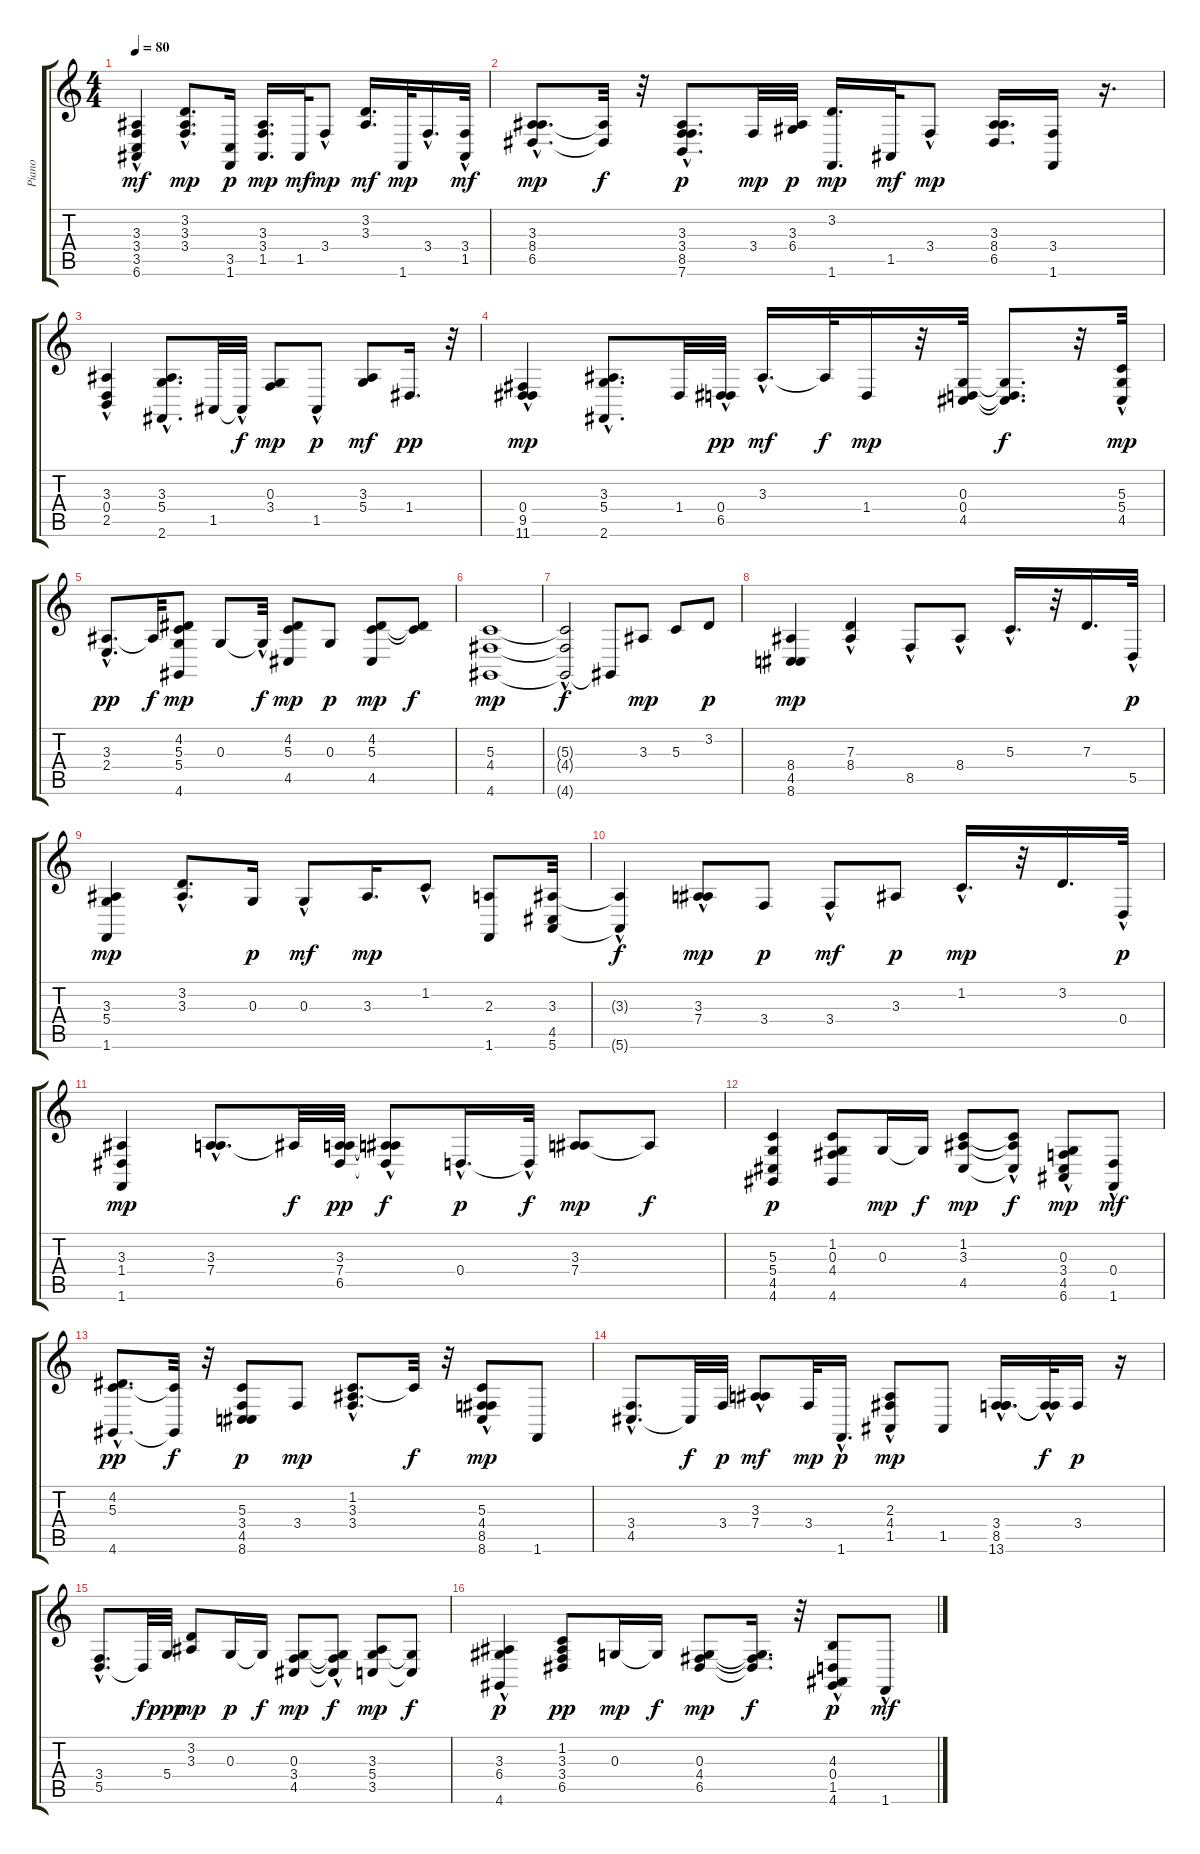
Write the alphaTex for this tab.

\track ("Piano" "Piano") {instrument brightacousticpiano}
\staff {score tabs}
\tuning (E4 B3 G3 D3 A2 E2) {hide}
\ts (4 4)
\tempo 80
\clef g2
\ks c
(3.3{hac} 3.4{hac} 3.5{hac} 6.6{hac}).4{dy mf} (3.2{hac} 3.3{hac} 3.4{hac}).8{d dy mp} (3.5 1.6).16{dy p} (3.3 3.4 1.5).16{d dy mp} 1.5.32{dy mf} 3.4{hac}.8{dy mp} (3.2 3.3).16{d dy mf} 1.6.32{dy mp} 3.4{hac}.16{d} (3.4{hac} 1.5{hac}).32{dy mf} |
(3.3{hac} 8.4{hac} 6.5{hac}).8{d dy mp} (3.3{t} 6.5{t}).32{dy f} r.32 (3.3{hac} 3.4 8.5{hac} 7.6{hac}).8{d dy p} 3.4.32{dy mp} (3.3 6.4).32{dy p} (3.2 1.6).16{d dy mp} 1.5.32{dy mf} 3.4{hac}.8{dy mp} (3.3 8.4 6.5).16{d} (3.4 1.6).16 r.16{d} |
(3.3{hac} 0.4{hac} 2.5{hac}).4 (3.3{hac} 5.4{hac} 2.6).8{d} 1.5.32 1.5{hac t}.32{dy f} (0.3 3.4).8{dy mp} 1.5{hac}.8{dy p} (3.3 5.4).8{dy mf} 1.4.16{d dy pp} r.32 |
(0.4{hac} 9.5{hac} 11.6{hac}).4{dy mp} (3.3{hac} 5.4{hac} 2.6).8{d} 1.4.32 (0.4{hac} 6.5).32{dy pp} 3.3{hac}.16{d dy mf} 3.3{t}.32{dy f} 1.4.16{dy mp} r.32 (0.3 0.4 4.5).32 (0.3{t} 0.4{t} 4.5{t}).8{d dy f} r.32 (5.3{hac} 5.4{hac} 4.5{hac}).32{dy mp} |
(3.3{hac} 2.4).8{d dy pp} 3.3{t}.32{dy f} (4.2 5.3 5.4 4.6).8{dy mp} 0.3.8 0.3{hac t}.32{dy f} (4.2 5.3 4.5).8{dy mp} 0.3.8{dy p} (4.2 5.3 4.5).8{dy mp} (4.2{t} 5.3{t}).8{dy f} |
(5.3 4.4 4.6).1{dy mp} |
(5.3{t} 4.4{hac t} 4.6{t}).2{dy f} 4.6{t}.8 3.3.8{dy mp} 5.3.8 3.2.8{dy p} |
(8.4 4.5 8.6).4{dy mp} (7.3 8.4{hac}).4 8.5{hac}.8 8.4{hac}.8 5.3{hac}.16{d} r.32 7.3.16{d} 5.5{hac}.32{dy p} |
(3.3 5.4 1.6).4{dy mp} (3.2{hac} 3.3{hac}).8{d} 0.3.16{dy p} 0.3{hac}.8{dy mf} 3.3.16{d dy mp} 1.2{hac}.8 (2.3 1.6).8 (3.3 4.5 5.6).32 |
(3.3{t} 5.6{hac t}).4{dy f} (3.3{hac} 7.4).8{dy mp} 3.4.8{dy p} 3.4{hac}.8{dy mf} 3.3.8{dy p} 1.2{hac}.16{d dy mp} r.32 3.2.16{d} 0.4{hac}.32{dy p} |
(3.3 1.4 1.6).4{dy mp} (3.3{hac} 7.4{hac}).8{d} 3.3{t}.32{dy f} (3.3 7.4 6.5).32{dy pp} (3.3{hac t} 7.4{t} 6.5{hac t}).8{dy f} 0.4{hac}.16{d dy p} 0.4{hac t}.32{dy f} (3.3 7.4).8{dy mp} 7.4{t}.8{dy f} |
(5.3 5.4 4.5 4.6).4{dy p} (1.2 0.3 4.4 4.6).8 0.3.16{dy mp} 0.3{t}.16{dy f} (1.2 3.3 4.5).8{dy mp} (1.2{t} 3.3{hac t} 4.5{t}).8{dy f} (0.3 3.4{hac} 4.5 6.6).8{dy mp} (0.4 1.6{hac}).8{dy mf} |
(4.2{hac} 5.3{hac} 4.6{hac}).8{d dy pp} (5.3{t} 4.6{t}).32{dy f} r.32 (5.3 3.4 4.5 8.6).8{dy p} 3.4.8{dy mp} (1.2{hac} 3.3{hac} 3.4{hac}).8{d} 1.2{t}.32{dy f} r.32 (5.3 4.4 8.5{hac} 8.6).8{dy mp} 1.6.8 |
(3.4{hac} 4.5{hac}).8{d} 4.5{t}.32{dy f} 3.4.32{dy p} (3.3{hac} 7.4).8{dy mf} 3.4.32{dy mp} 1.6{hac}.16{d dy p} (2.3{hac} 4.4{hac} 1.5{hac}).8{dy mp} 1.5.8 (3.4 8.5{hac} 13.6{hac}).16{d} (8.5{hac t} 13.6{t}).32{dy f} 3.4.16{dy p} r.16 |
(3.4{hac} 5.5{hac}).8{d} 5.5{t}.32{dy f} 5.4.32{dy ppp} (3.2 3.3).8{dy mp} 0.3.16{dy p} 0.3{t}.16{dy f} (0.3 3.4 4.5).8{dy mp} (0.3{hac t} 3.4{t} 4.5{hac t}).8{dy f} (3.3 5.4 3.5).8{dy mp} (5.4{t} 3.5{t}).8{dy f} |
(3.3{hac} 6.4{hac} 4.6{hac}).4{dy p} (1.2 3.3 3.4 6.5).8{dy pp} 0.3.16{dy mp} 0.3{t}.16{dy f} (0.3 4.4 6.5).8{dy mp} (0.3{t} 4.4{t} 6.5{t}).16{d dy f} r.32 (4.3{hac} 0.4 1.5 4.6{hac}).8{dy p} 1.6{hac}.8{dy mf}
